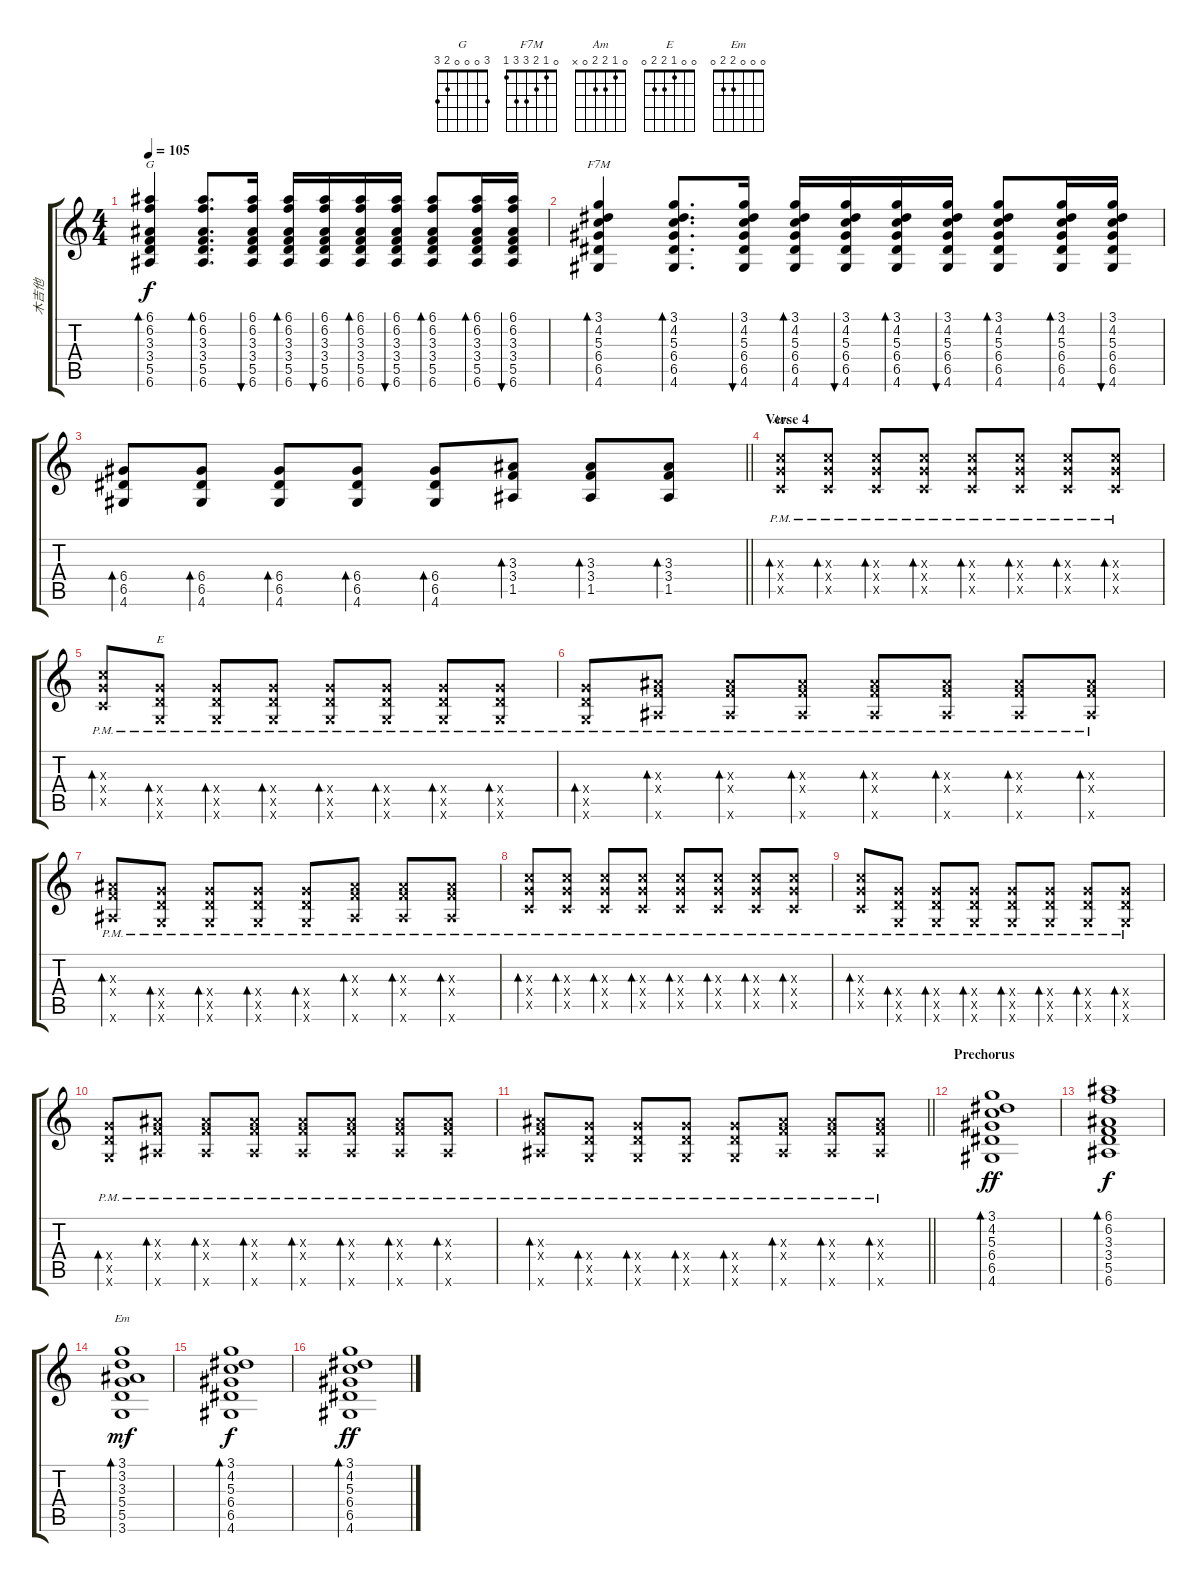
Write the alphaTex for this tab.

\track ("木吉他" "木吉他") {instrument acousticguitarsteel}
\staff {score tabs}
\tuning (E4 B3 G3 D3 A2 E2) {hide}
\chord ("G" 3 0 0 0 2 3)
\chord ("F7M" 0 1 2 3 3 1)
\chord ("Am" 0 1 2 2 0 x)
\chord ("E" 0 0 1 2 2 0)
\chord ("Em" 0 0 0 2 2 0)
\ts (4 4)
\tempo 105
\clef g2
\ks c
(6.1 6.2 3.3 3.4 5.5 6.6).4{bd 120 ch "G" dy f} (6.1 6.2 3.3 3.4 5.5 6.6).8{d bd 30} (6.1 6.2 3.3 3.4 5.5 6.6).16{bu 30} (6.1 6.2 3.3 3.4 5.5 6.6).16{bd 30} (6.1 6.2 3.3 3.4 5.5 6.6).16{bu 30} (6.1 6.2 3.3 3.4 5.5 6.6).16{bd 30} (6.1 6.2 3.3 3.4 5.5 6.6).16{bu 30} (6.1 6.2 3.3 3.4 5.5 6.6).8{bd 30} (6.1 6.2 3.3 3.4 5.5 6.6).16{bd 30} (6.1 6.2 3.3 3.4 5.5 6.6).16{bu 30} |
(3.1 4.2 5.3 6.4 6.5 4.6).4{bd 120 ch "F7M"} (3.1 4.2 5.3 6.4 6.5 4.6).8{d bd 30} (3.1 4.2 5.3 6.4 6.5 4.6).16{bu 30} (3.1 4.2 5.3 6.4 6.5 4.6).16{bd 30} (3.1 4.2 5.3 6.4 6.5 4.6).16{bu 30} (3.1 4.2 5.3 6.4 6.5 4.6).16{bd 30} (3.1 4.2 5.3 6.4 6.5 4.6).16{bu 30} (3.1 4.2 5.3 6.4 6.5 4.6).8{bd 30} (3.1 4.2 5.3 6.4 6.5 4.6).16{bd 30} (3.1 4.2 5.3 6.4 6.5 4.6).16{bu 30} |
\barLineRight lightlight
(6.4 6.5 4.6).8{bd 30} (6.4 6.5 4.6).8{bd 30} (6.4 6.5 4.6).8{bd 30} (6.4 6.5 4.6).8{bd 30} (6.4 6.5 4.6).8{bd 30} (3.3 3.4 1.5).8{bd 30} (3.3 3.4 1.5).8{bd 30} (3.3 3.4 1.5).8{bd 30} |
\section ("" "Verse 4")
(5.3{x} 5.4{x} 3.5{pm x}).8{bd 30 ch "Am"} (5.3{pm x} 5.4{pm x} 3.5{pm x}).8{bd 30} (5.3{pm x} 5.4{pm x} 3.5{pm x}).8{bd 30} (5.3{pm x} 5.4{pm x} 3.5{pm x}).8{bd 30} (5.3{pm x} 5.4{pm x} 3.5{pm x}).8{bd 30} (5.3{pm x} 5.4{pm x} 3.5{pm x}).8{bd 30} (5.3{pm x} 5.4{pm x} 3.5{pm x}).8{bd 30} (5.3{pm x} 5.4{pm x} 3.5{pm x}).8{bd 30} |
(5.3{pm x} 5.4{pm x} 3.5{pm x}).8{bd 30} (5.4{pm x} 5.5{pm x} 3.6{pm x}).8{bd 30 ch "E"} (5.4{pm x} 5.5{pm x} 3.6{pm x}).8{bd 30} (5.4{pm x} 5.5{pm x} 3.6{pm x}).8{bd 30} (5.4{pm x} 5.5{pm x} 3.6{pm x}).8{bd 30} (5.4{pm x} 5.5{pm x} 3.6{pm x}).8{bd 30} (5.4{pm x} 5.5{pm x} 3.6{pm x}).8{bd 30} (5.4{pm x} 5.5{pm x} 3.6{pm x}).8{bd 30} |
(5.4{pm x} 5.5{pm x} 3.6{pm x}).8{bd 30} (3.3{x} 3.4{pm x} 6.6{pm x}).8{bd 30} (3.3{x} 3.4{pm x} 6.6{pm x}).8{bd 30} (3.3{x} 3.4{pm x} 6.6{pm x}).8{bd 30} (3.3{x} 3.4{pm x} 6.6{pm x}).8{bd 30} (3.3{x} 3.4{pm x} 6.6{pm x}).8{bd 30} (3.3{x} 3.4{pm x} 6.6{pm x}).8{bd 30} (3.3{x} 3.4{pm x} 6.6{pm x}).8{bd 30} |
(3.3{x} 3.4{pm x} 6.6{pm x}).8{bd 30} (5.4{pm x} 5.5{pm x} 3.6{pm x}).8{bd 30} (5.4{pm x} 5.5{pm x} 3.6{pm x}).8{bd 30} (5.4{pm x} 5.5{pm x} 3.6{pm x}).8{bd 30} (5.4{pm x} 5.5{pm x} 3.6{pm x}).8{bd 30} (3.3{x} 3.4{pm x} 6.6{pm x}).8{bd 30} (3.3{x} 3.4{pm x} 6.6{pm x}).8{bd 30} (3.3{x} 3.4{pm x} 6.6{pm x}).8{bd 30} |
(5.3{x} 5.4{x} 3.5{pm x}).8{bd 30} (5.3{pm x} 5.4{pm x} 3.5{pm x}).8{bd 30} (5.3{pm x} 5.4{pm x} 3.5{pm x}).8{bd 30} (5.3{pm x} 5.4{pm x} 3.5{pm x}).8{bd 30} (5.3{pm x} 5.4{pm x} 3.5{pm x}).8{bd 30} (5.3{pm x} 5.4{pm x} 3.5{pm x}).8{bd 30} (5.3{pm x} 5.4{pm x} 3.5{pm x}).8{bd 30} (5.3{pm x} 5.4{pm x} 3.5{pm x}).8{bd 30} |
(5.3{pm x} 5.4{pm x} 3.5{pm x}).8{bd 30} (5.4{pm x} 5.5{pm x} 3.6{pm x}).8{bd 30} (5.4{pm x} 5.5{pm x} 3.6{pm x}).8{bd 30} (5.4{pm x} 5.5{pm x} 3.6{pm x}).8{bd 30} (5.4{pm x} 5.5{pm x} 3.6{pm x}).8{bd 30} (5.4{pm x} 5.5{pm x} 3.6{pm x}).8{bd 30} (5.4{pm x} 5.5{pm x} 3.6{pm x}).8{bd 30} (5.4{pm x} 5.5{pm x} 3.6{pm x}).8{bd 30} |
(5.4{pm x} 5.5{pm x} 3.6{pm x}).8{bd 30} (3.3{x} 3.4{pm x} 6.6{pm x}).8{bd 30} (3.3{x} 3.4{pm x} 6.6{pm x}).8{bd 30} (3.3{x} 3.4{pm x} 6.6{pm x}).8{bd 30} (3.3{x} 3.4{pm x} 6.6{pm x}).8{bd 30} (3.3{x} 3.4{pm x} 6.6{pm x}).8{bd 30} (3.3{x} 3.4{pm x} 6.6{pm x}).8{bd 30} (3.3{x} 3.4{pm x} 6.6{pm x}).8{bd 30} |
\barLineRight lightlight
(3.3{x} 3.4{pm x} 6.6{pm x}).8{bd 30} (5.4{pm x} 5.5{pm x} 3.6{pm x}).8{bd 30} (5.4{pm x} 5.5{pm x} 3.6{pm x}).8{bd 30} (5.4{pm x} 5.5{pm x} 3.6{pm x}).8{bd 30} (5.4{pm x} 5.5{pm x} 3.6{pm x}).8{bd 30} (3.3{x} 3.4{pm x} 6.6{pm x}).8{bd 30} (3.3{x} 3.4{pm x} 6.6{pm x}).8{bd 30} (3.3{x} 3.4{pm x} 6.6{pm x}).8{bd 30} |
\section ("" "Prechorus")
(3.1 4.2 5.3 6.4 6.5 4.6).1{bd 240 dy ff} |
(6.1 6.2 3.3 3.4 5.5 6.6).1{bd 240 dy f} |
(3.1 3.2 3.3 5.4 5.5 3.6).1{bd 240 ch "Em" dy mf} |
(3.1 4.2 5.3 6.4 6.5 4.6).1{bd 240 dy f} |
(3.1 4.2 5.3 6.4 6.5 4.6).1{bd 240 dy ff}
